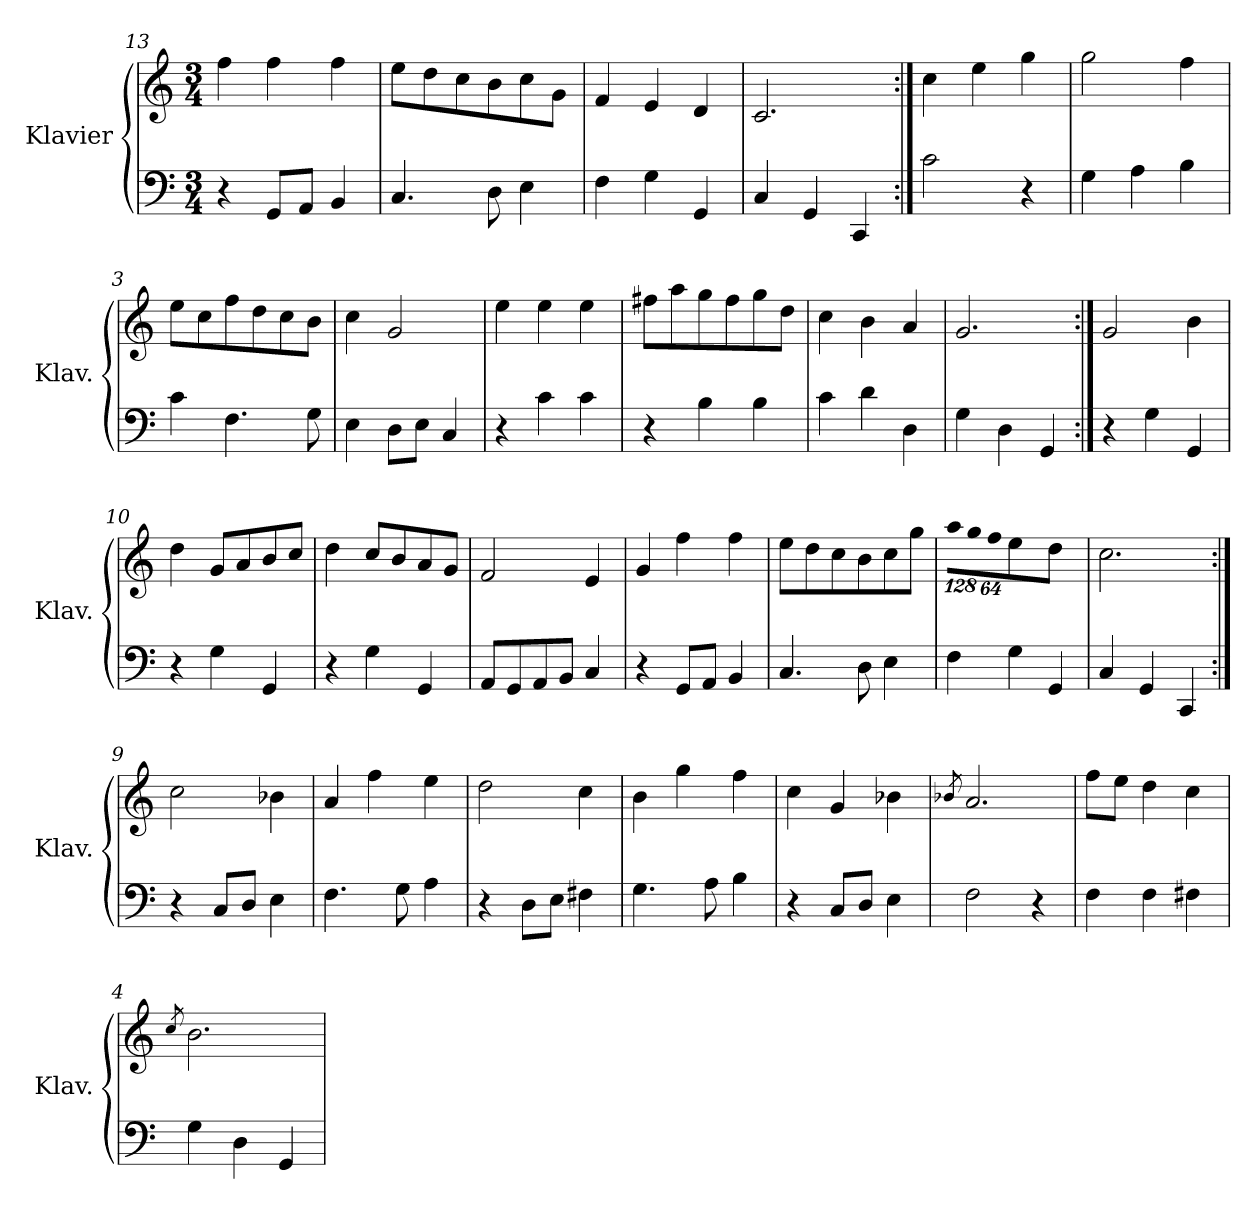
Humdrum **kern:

**kern	**kern
*part1	*part1
*staff2	*staff1
*I"Klavier	*
*I'Klav.	*
*clefF4	*clefG2
*k[]	*k[]
*C:	*C:
*M3/4	*M3/4
=13	=13
4r	4ffi\
8GGi/L	4ffi\
8AAi/J	.
4BBi/	4ffi\
=14	=14
4.Ci/	8eei\L
.	8ddi\
.	8cci\
8Di\	8bi\
4Ei\	8cci\
.	8gi\J
=15	=15
4Fi\	4fi/
4Gi\	4ei/
4GGi/	4di/
=16	=16
4Ci/	2.ci/
4GGi/	.
4CCi/	.
!!LO:PB:g=z
=1:|!	=1:|!
2ci\	4cci\
.	4eei\
4r	4ggi\
=2	=2
4Gi\	2ggi\
4Ai\	.
4Bi\	4ffi\
=3	=3
4ci\	8eei\L
.	8cci\
4.Fi\	8ffi\
.	8ddi\
.	8cci\
8Gi\	8bi\J
=4	=4
4Ei\	4cci\
8Di\L	2gi/
8Ei\J	.
4Ci/	.
=5	=5
4r	4eei\
4ci\	4eei\
4ci\	4eei\
=6	=6
4r	8ff#Xi\L
.	8aai\
4Bi\	8ggi\
.	8ff#i\
4Bi\	8ggi\
.	8ddi\J
=7	=7
4ci\	4cci\
4di\	4bi\
4Di\	4ai/
=8	=8
4Gi\	2.gi/
4Di\	.
4GGi/	.
!!LO:LB:g=z
=9:|!	=9:|!
4r	2gi/
4Gi\	.
4GGi/	4bi\
=10	=10
4r	4ddi\
4Gi\	8gi/L
.	8ai/
4GGi/	8bi/
.	8cci/J
=11	=11
4r	4ddi\
4Gi\	8cci/L
.	8bi/
4GGi/	8ai/
.	8gi/J
=12	=12
8AAi/L	2fi/
8GGi/	.
8AAi/	.
8BBi/J	.
4Ci/	4ei/
=13	=13
4r	4gi/
8GGi/L	4ffi\
8AAi/J	.
4BBi/	4ffi\
=14	=14
4.Ci/	8eei\L
.	8ddi\
.	8cci\
8Di\	8bi\
4Ei\	8cci\
.	8ggi\J
=15	=15
*	*Xbrackettup
!	!LO:N:vis=8
4Fi\	1024%85aai\L
!	!LO:N:vis=8
.	1024%85ggi\
!	!LO:N:vis=8
.	512%43ffi\J
4Gi\	4eei\
4GGi/	4ddi\
=16	=16
4Ci/	2.cci\
4GGi/	.
4CCi/	.
!!LO:PB:g=z
=9:|!	=9:|!
4r	2cci\
8Ci/L	.
8Di/J	.
4Ei\	4b-Xi\
=10	=10
4.Fi\	4ai/
.	4ffi\
8Gi\	.
4Ai\	4eei\
=11	=11
4r	2ddi\
8Di\L	.
8Ei\J	.
4F#Xi\	4cci\
=12	=12
4.Gi\	4bi\
.	4ggi\
8Ai\	.
4Bi\	4ffi\
!!LO:PB:g=z
=1	=1
4r	4cci\
8Ci/L	4gi/
8Di/J	.
4Ei\	4b-Xi\
=2	=2
.	8qb-Xi/
2Fi\	2.ai/
4r	.
=3	=3
4Fi\	8ffi\L
.	8eei\J
4Fi\	4ddi\
4F#Xi\	4cci\
=4	=4
.	8qcci/
4Gi\	2.bi\
4Di\	.
4GGi/	.
=	=
*-	*-
